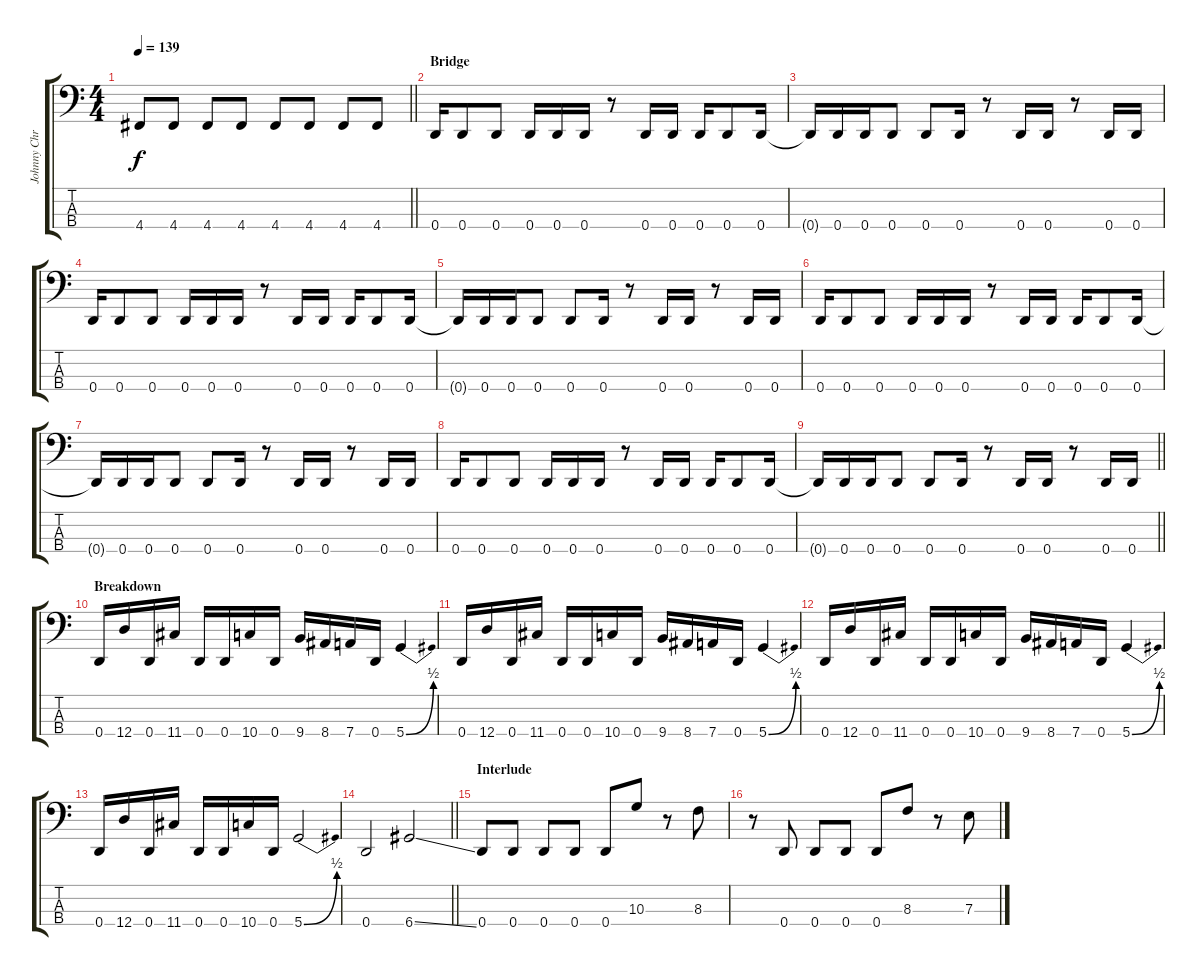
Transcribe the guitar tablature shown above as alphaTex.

\track ("Johnny Christ" "Johnny Chr") {instrument electricbassfinger}
\staff {score tabs}
\tuning (G2 D2 A1 D1) {hide}
\ts (4 4)
\tempo 139
\clef f4
\barLineRight lightlight
\ks c
4.4.8{dy f} 4.4.8 4.4.8 4.4.8 4.4.8 4.4.8 4.4.8 4.4.8 |
\section ("" "Bridge")
0.4.16 0.4.8 0.4.8 0.4.16 0.4.16 0.4.16 r.8 0.4.16 0.4.16 0.4.16 0.4.8 0.4.16 |
0.4{t}.16 0.4.16 0.4.16 0.4.8 0.4.8 0.4.16 r.8 0.4.16 0.4.16 r.8 0.4.16 0.4.16 |
0.4.16 0.4.8 0.4.8 0.4.16 0.4.16 0.4.16 r.8 0.4.16 0.4.16 0.4.16 0.4.8 0.4.16 |
0.4{t}.16 0.4.16 0.4.16 0.4.8 0.4.8 0.4.16 r.8 0.4.16 0.4.16 r.8 0.4.16 0.4.16 |
0.4.16 0.4.8 0.4.8 0.4.16 0.4.16 0.4.16 r.8 0.4.16 0.4.16 0.4.16 0.4.8 0.4.16 |
0.4{t}.16 0.4.16 0.4.16 0.4.8 0.4.8 0.4.16 r.8 0.4.16 0.4.16 r.8 0.4.16 0.4.16 |
0.4.16 0.4.8 0.4.8 0.4.16 0.4.16 0.4.16 r.8 0.4.16 0.4.16 0.4.16 0.4.8 0.4.16 |
\barLineRight lightlight
0.4{t}.16 0.4.16 0.4.16 0.4.8 0.4.8 0.4.16 r.8 0.4.16 0.4.16 r.8 0.4.16 0.4.16 |
\section ("" "Breakdown")
0.4.16 12.4.16 0.4.16 11.4.16 0.4.16 0.4.16 10.4.16 0.4.16 9.4.16 8.4.16 7.4.16 0.4.16 5.4{be (bend 0 0 60 2)}.4 |
0.4.16 12.4.16 0.4.16 11.4.16 0.4.16 0.4.16 10.4.16 0.4.16 9.4.16 8.4.16 7.4.16 0.4.16 5.4{be (bend 0 0 60 2)}.4 |
0.4.16 12.4.16 0.4.16 11.4.16 0.4.16 0.4.16 10.4.16 0.4.16 9.4.16 8.4.16 7.4.16 0.4.16 5.4{be (bend 0 0 60 2)}.4 |
0.4.16 12.4.16 0.4.16 11.4.16 0.4.16 0.4.16 10.4.16 0.4.16 5.4{be (bend 0 0 60 2)}.2 |
\barLineRight lightlight
0.4.2 6.4{ss}.2 |
\section ("" "Interlude")
0.4.8 0.4.8 0.4.8 0.4.8 0.4.8 10.3.8 r.8 8.3.8 |
r.8 0.4.8 0.4.8 0.4.8 0.4.8 8.3.8 r.8 7.3.8
